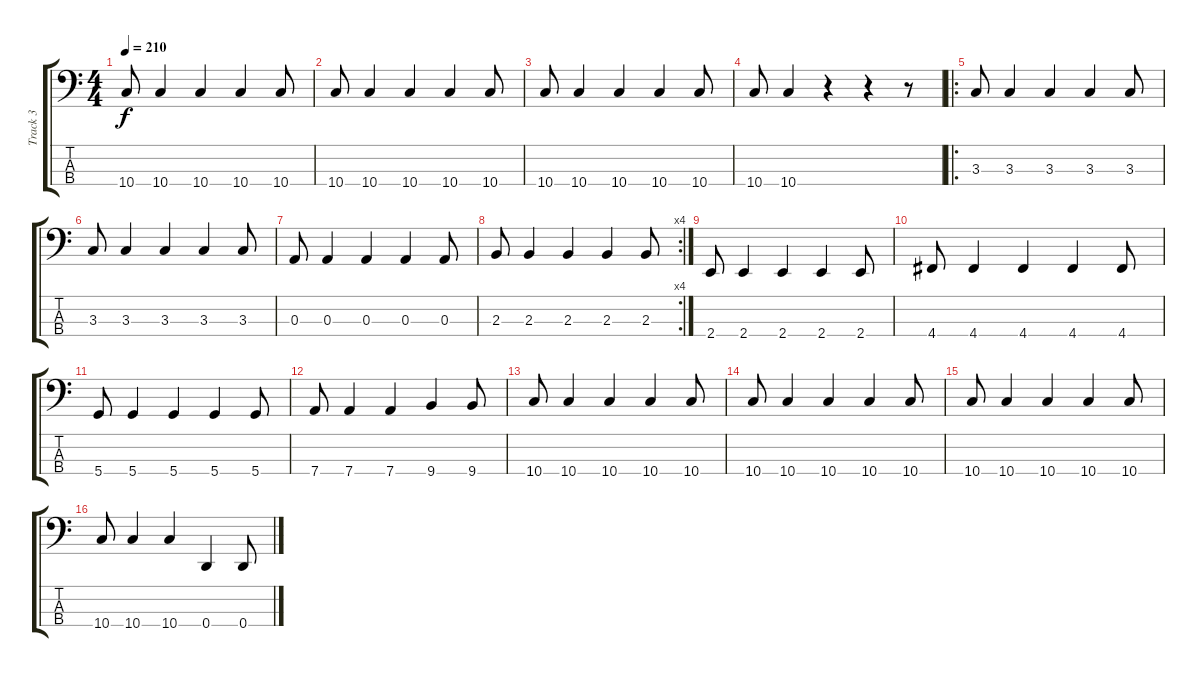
\track ("Track 3" "Track 3") {instrument electricbasspick}
\staff {score tabs}
\tuning (G2 D2 A1 D1) {hide}
\ts (4 4)
\tempo 210
\clef f4
\ks c
10.4.8{dy f} 10.4.4 10.4.4 10.4.4 10.4.8 |
10.4.8 10.4.4 10.4.4 10.4.4 10.4.8 |
10.4.8 10.4.4 10.4.4 10.4.4 10.4.8 |
10.4.8 10.4.4 r.4 r.4 r.8 |
\ro
3.3.8 3.3.4 3.3.4 3.3.4 3.3.8 |
3.3.8 3.3.4 3.3.4 3.3.4 3.3.8 |
0.3.8 0.3.4 0.3.4 0.3.4 0.3.8 |
\rc 4
2.3.8 2.3.4 2.3.4 2.3.4 2.3.8 |
2.4.8 2.4.4 2.4.4 2.4.4 2.4.8 |
4.4.8 4.4.4 4.4.4 4.4.4 4.4.8 |
5.4.8 5.4.4 5.4.4 5.4.4 5.4.8 |
7.4.8 7.4.4 7.4.4 9.4.4 9.4.8 |
10.4.8 10.4.4 10.4.4 10.4.4 10.4.8 |
10.4.8 10.4.4 10.4.4 10.4.4 10.4.8 |
10.4.8 10.4.4 10.4.4 10.4.4 10.4.8 |
10.4.8 10.4.4 10.4.4 0.4.4 0.4.8
